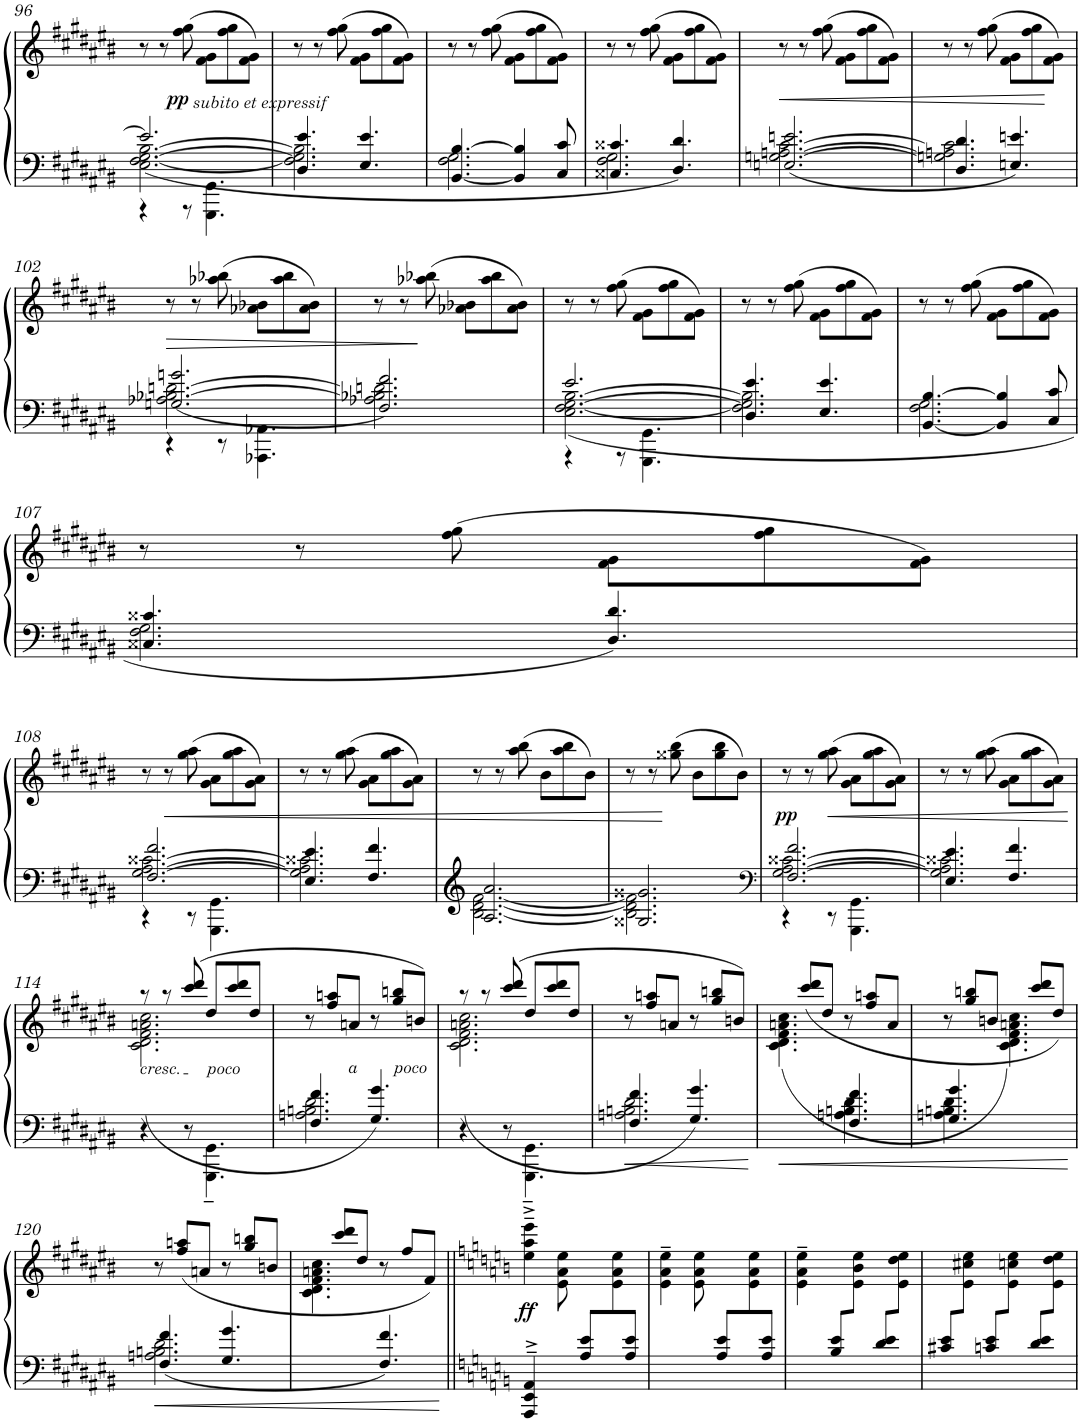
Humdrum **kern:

**kern	**kern	**dynam
*part1	*part1	*part1
*staff2	*staff1	*staff1/2
*I"Piano	*	*
*I'Pno.	*	*
!!LO:PB:g=z
*clefF4	*clefF4	*
*k[f#c#g#d#a#e#b#]	*k[f#c#g#d#a#e#b#]	*
*M6/8	*M6/8	*
=96	=96	=96
*^	*	*
*	*^	*	*
2.e#/]	2.E#\ [2.F#\ [>2.G#\ [>2.B#\	4r	8r	.
.	.	.	8r	.
!	!	!	!	!LO:DY:b
.	.	8r	(8ff#\ 8gg#\	pp
!	!	!	!LO:TX:b:i:t=subito et expressif	!
.	.	4.GGG#\ 4.GG#\	8f#\ 8g#\L	.
.	.	.	8ff#\ 8gg#\	.
.	.	.	8f#\ 8g#\J)	.
*	*v	*v	*	*
=97	=97	=97	=97
4.D#/ 4.e#/	2.F#\] 2.G#\] 2.B#\]	8r	.
.	.	8r	.
.	.	(8ff#\ 8gg#\	.
4.E#/ 4.e#/	.	8f#\ 8g#\L	.
.	.	8ff#\ 8gg#\	.
.	.	8f#\ 8g#\J)	.
=98	=98	=98	=98
[<4.BB#/ [4.B#/	2.F#\ 2.G#\	8r	.
.	.	8r	.
.	.	(8ff#\ 8gg#\	.
4BB#/] 4B#/]	.	8f#\ 8g#\L	.
.	.	8ff#\ 8gg#\	.
8C#/ 8c#/	.	8f#\ 8g#\J)	.
=99	=99	=99	=99
4.C##X/ 4.c##X/	2.F#\ 2.G#\	8r	.
.	.	8r	.
.	.	(8ff#\ 8gg#\	.
4.D#/ 4.d#/	.	8f#\ 8g#\L	.
.	.	8ff#\ 8gg#\	.
.	.	8f#\ 8g#\J)	.
=100	=100	=100	=100
!	!	!	!LO:HP:b
2.En/ 2.en/	[>2.Gn\ [>2.An\ [>2.c#\	8r	<
.	.	8r	.
.	.	(8ff#\ 8gg#\	.
.	.	8f#\ 8g#\L	.
.	.	8ff#\ 8gg#\	.
.	.	8f#\ 8g#\J)	.
=101	=101	=101	=101
4.D#/ 4.d#/	2.Gn\] 2.An\] 2.c#\]	8r	.
.	.	8r	.
.	.	(8ff#\ 8gg#\	.
4.En/ 4.en/	.	8f#\ 8g#\L	.
.	.	8ff#\ 8gg#\	.
.	.	8f#\ 8g#\J)	[
!!LO:LB:g=z
=102	=102	=102	=102
*	*^	*	*
!	!	!	!	!LO:HP:b
2.Gn/ 2.gn/	2.A-X\ [>2.B-X\ [>2.dn\	4r	8r	>
.	.	.	8r	.
.	.	8r	(8aa-X\ 8bb-X\	.
.	.	4.AAA-X\ 4.AA-X\	8a-X\ 8b-X\L	.
.	.	.	8aa-\ 8bb-\	.
.	.	.	8a-\ 8b-\J)	.
*	*v	*v	*	*
=103	=103	=103	=103
2.F#/ 2.f#/	2.A-X\ 2.B-X\] 2.dn\]	8r	.
.	.	8r	.
.	.	(8aa-X\ 8bb-X\	]
.	.	8a-X\ 8b-X\L	.
.	.	8aa-\ 8bb-\	.
.	.	8a-\ 8b-\J)	.
=104	=104	=104	=104
*	*^	*	*
2.e#/	2.E#\ [2.F#\ [>2.G#\ [>2.B#\	4r	8r	.
.	.	.	8r	.
.	.	8r	(8ff#\ 8gg#\	.
.	.	4.GGG#\ 4.GG#\	8f#\ 8g#\L	.
.	.	.	8ff#\ 8gg#\	.
.	.	.	8f#\ 8g#\J)	.
*	*v	*v	*	*
=105	=105	=105	=105
4.D#/ 4.e#/	2.F#\] 2.G#\] 2.B#\]	8r	.
.	.	8r	.
.	.	(8ff#\ 8gg#\	.
4.E#/ 4.e#/	.	8f#\ 8g#\L	.
.	.	8ff#\ 8gg#\	.
.	.	8f#\ 8g#\J)	.
=106	=106	=106	=106
[<4.BB#/ [4.B#/	2.F#\ 2.G#\	8r	.
.	.	8r	.
.	.	(8ff#\ 8gg#\	.
4BB#/] 4B#/]	.	8f#\ 8g#\L	.
.	.	8ff#\ 8gg#\	.
8C#/ 8c#/	.	8f#\ 8g#\J)	.
!!LO:LB:g=z
=107	=107	=107	=107
4.C##X/ 4.c##X/	2.F#\ 2.G#\	8r	.
.	.	8r	.
.	.	(8ff#\ 8gg#\	.
4.D#/ 4.d#/	.	8f#\ 8g#\L	.
.	.	8ff#\ 8gg#\	.
.	.	8f#\ 8g#\J)	.
!!LO:LB:g=z
=108	=108	=108	=108
*	*^	*	*
2.F#/ 2.f#/	[>2.G#\ [>2.A#\ [>2.c##X\	4r	8r	.
!	!	!	!	!LO:HP:b
.	.	.	8r	<
.	.	8r	(8gg#\ 8aa#\	.
.	.	4.GGG#\ 4.GG#\	8g#\ 8a#\L	.
.	.	.	8gg#\ 8aa#\	.
.	.	.	8g#\ 8a#\J)	.
*	*v	*v	*	*
=109	=109	=109	=109
4.E#/ 4.e#/	2.G#\] 2.A#\] 2.c##X\]	8r	.
.	.	8r	.
.	.	(8gg#\ 8aa#\	.
4.F#/ 4.f#/	.	8g#\ 8a#\L	.
.	.	8gg#\ 8aa#\	.
.	.	8g#\ 8a#\J)	.
=110	=110	=110	=110
2.A#/ 2.a#/	[2.B#\ [2.d#\ [2.f#\	8r	.
.	.	8r	.
.	.	(8aa#\ 8bb#\	.
.	.	8b#\L	.
.	.	8aa#\ 8bb#\	.
.	.	8b#\J)	.
=111	=111	=111	=111
2.G##X/ 2.g##X/	2.B#\] 2.d#\] 2.f#\]	8r	.
.	.	8r	.
.	.	(8gg##X\ 8bb#\	[
.	.	8b#\L	.
.	.	8gg##\ 8bb#\	.
.	.	8b#\J)	.
*v	*v	*	*
=112	=112	=112
*clefF4	*	*
*^	*	*
*	*^	*	*
!	!	!	!	!LO:DY:b
2.F#/ 2.f#/	[>2.G#\ [>2.A#\ [>2.c##X\	4r	8r	pp
.	.	.	8r	.
!	!	!	!	!LO:HP:b
.	.	8r	(8gg#\ 8aa#\	<
.	.	4.GGG#\ 4.GG#\	8g#\ 8a#\L	.
.	.	.	8gg#\ 8aa#\	.
.	.	.	8g#\ 8a#\J)	.
*	*v	*v	*	*
=113	=113	=113	=113
4.E#/ 4.e#/	2.G#\] 2.A#\] 2.c##X\]	8r	.
.	.	8r	.
.	.	(8gg#\ 8aa#\	.
4.F#/ 4.f#/	.	8g#\ 8a#\L	.
.	.	8gg#\ 8aa#\	.
.	.	8g#\ 8a#\J)	.
*v	*v	*	*
.	.	[
!!LO:LB:g=z
=114	=114	=114
*	*^	*
!	!LO:TX:b:i:t=cresc.	!	!
4r	8r	(2.c#\ 2.d#\ 2.f#\ 2.an\ 2.cc#\	.
.	8r	.	.
8r	(8ccc#/ 8ddd#/	.	.
!	!LO:TX:b:i:t=poco	!	!
4.GGG#\~< 4.GG#\~<	8dd#/L	.	.
.	8ccc#/ 8ddd#/	.	.
.	8dd#/J	.	.
*	*v	*v	*
=115	=115	=115
*^	*	*
4.F#/ 4.f#/	2.An\ 2.Bn\ 2.d#\	8r	.
.	.	8ff#/ 8aan/L	.
!	!	!LO:TX:b:i:t=a	!
.	.	8an/J	.
4.G#/ 4.g#/)	.	8r	.
!	!	!LO:TX:b:i:t=poco	!
.	.	8gg#/ 8bbn/L	.
.	.	8bn/J)	.
*v	*v	*	*
=116	=116	=116
*	*^	*
4r	8r	(2.c#\ 2.d#\ 2.f#\ 2.an\ 2.cc#\	.
.	8r	.	.
8r	(8ccc#/ 8ddd#/	.	.
4.GGG#\~< 4.GG#\~<	8dd#/L	.	.
.	8ccc#/ 8ddd#/	.	.
.	8dd#/J	.	.
*	*v	*v	*
=117	=117	=117
*^	*	*
4.F#/ 4.f#/	2.An\ 2.Bn\ 2.d#\	8r	.
.	.	8ff#/ 8aan/L	.
.	.	8an/J	.
4.G#/ 4.g#/)	.	8r	.
.	.	8gg#/ 8bbn/L	.
.	.	8bn/J)	.
=118	=118	=118	=118
*	*	*^	*
!	!	!	!	!LO:HP:b
4.ryy	4.ryy	8r	(<4.c#\ 4.d#\ 4.f#\ 4.an\ 4.cc#\	<
.	.	(8ccc#/ 8ddd#/L	.	.
.	.	8dd#/J	.	.
4.F#/ 4.f#/	4.An\ 4.Bn\ 4.d#\	8r	4.ryy	.
.	.	8ff#/ 8aan/L	.	.
.	.	8a/J	.	.
=119	=119	=119	=119	=119
4.G#/ 4.g#/	4.An\ 4.Bn\ 4.d#\	8r	4.ryy	.
.	.	8gg#/ 8bbn/L	.	.
.	.	8bn/J	.	.
4.ryy	4.ryy	8r	4.c#\ 4.d#\ 4.f#\ 4.an\ 4.cc#\)	.
.	.	8ccc#/ 8ddd#/L	.	.
.	.	8dd#/J)	.	.
*v	*v	*	*	*
*	*v	*v	*
.	.	[
!!LO:LB:g=z
=120	=120	=120
*^	*	*
4.F#/ 4.f#/	2.An\ 2.Bn\ 2.d#\	8r	.
.	.	(8ff#/ 8aan/L	.
.	.	8an/J	.
4.G#/ 4.g#/	.	8r	.
.	.	8gg#/ 8bbn/L	.
.	.	8bn/J	.
*v	*v	*	*
=121	=121	=121
*	*^	*
4.ryy	8r	4.c#\ 4.d#\ 4.f#\ 4.an\ 4.cc#\	.
.	8ccc#/ 8ddd#/L	.	.
.	8dd#/J	.	.
4.F#/ 4.f#/	8r	4.ryy	.
.	8ff#/L	.	.
.	8f#/J)	.	.
*	*v	*v	*
=122||	=122||	=122||
*k[]	*k[]	*
*^	*	*
!	!	!	!LO:DY:b
4.ryy	4AAA/~>^> 4EE/~>^> 4AA/~>^>	4ee\~^ 4aa\~^ 4eee\~^	ff
.	8ryy	8e\ 8a\ 8ee\	.
8A/ 8e/L	4ryy	8ryy	.
8ryy	.	8e\ 8a\ 8ee\	.
8A/ 8e/J	8ryy	8ryy	.
=123	=123	=123	=123
4.ryy	2.ryy	4e\~ 4a\~ 4ee\~	.
.	.	8e\ 8a\ 8ee\	.
8A/ 8e/L	.	8ryy	.
8ryy	.	8e\ 8a\ 8ee\	.
8A/ 8e/J	.	8ryy	.
=124	=124	=124	=124
4ryy	2.ryy	4e\~ 4a\~ 4ee\~	.
8B/ 8e/L	.	8ryy	.
8ryy	.	8e\ 8b\ 8ee\J	.
8d/ 8e/L	.	8ryy	.
8ryy	.	8e\ 8dd\ 8ee\J	.
=125	=125	=125	=125
8c#X/ 8e/L	2.ryy	8ryy	.
8ryy	.	8e\ 8cc#X\ 8ee\J	.
8cn/ 8e/L	.	8ryy	.
8ryy	.	8e\ 8ccn\ 8ee\J	.
8d/ 8e/L	.	8ryy	.
8ryy	.	8e\ 8dd\ 8ee\J	.
*v	*v	*	*
=	=	=
*-	*-	*-
